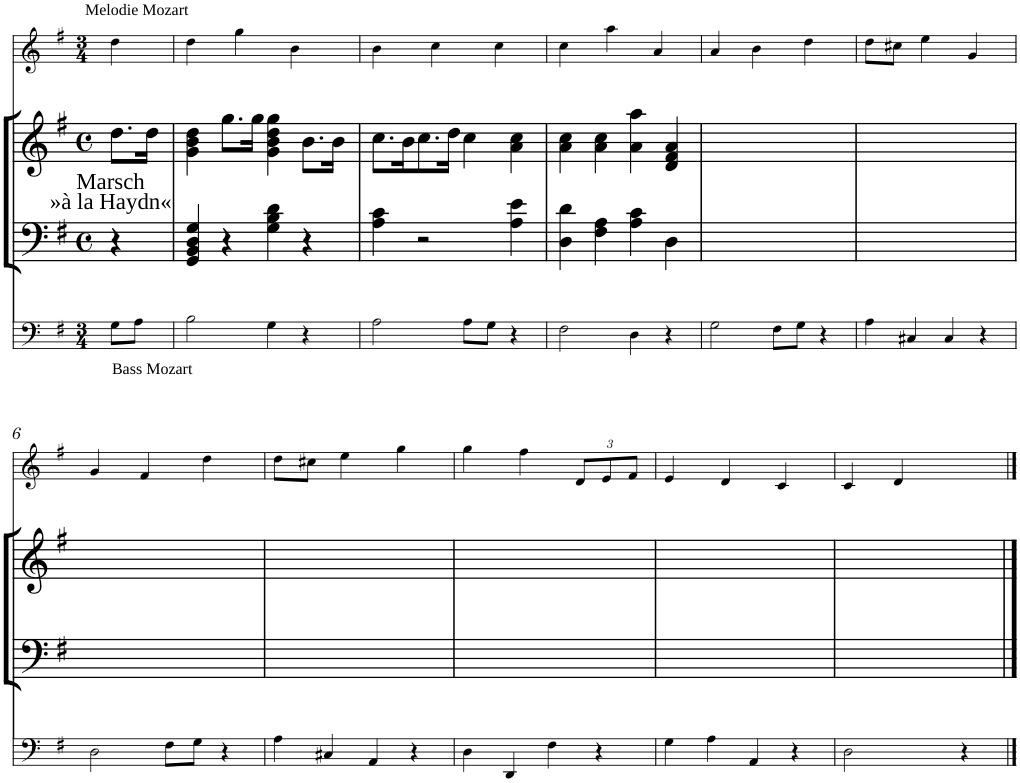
**kern	**kern	**kern	**kern
*part4	*part3	*part2	*part1
*staff4	*staff3	*staff2	*staff1
*I"Midi_2	*I"Midi_2	*I"Midi_2	*I"Midi_2
*stria5	*	*	*stria5
*clefF4	*clefF4	*clefG2	*clefG2
*k[f#]	*k[f#]	*k[f#]	*k[f#]
*G:	*G:	*G:	*G:
*M3/4	*M4/4	*M4/4	*M3/4
=	=	=	=
!	!	!	!LO:TX:a:t=Melodie Mozart
!	!	!LO:TX:b:t=Marsch	!
!	!	!LO:TX:b:t=»à la Haydn«	!
!LO:TX:b:t=Bass Mozart	!	!	!
8G\L	4r	8.dd\L	4dd\
8A\J	.	.	.
.	.	16dd\Jk	.
=1	=1	=1	=1
2B\	4GG/ 4BB/ 4D/ 4G/	4g\ 4b\ 4dd\	4dd\
.	4r	8.gg\L	4gg\
.	.	16gg\Jk	.
4G\	4G\ 4B\ 4d\	4g\ 4b\ 4dd\ 4gg\	4b\
4r	4r	8.b\L	4ryy
.	.	16b\Jk	.
=2	=2	=2	=2
2A\	4A\ 4c\	8.cc\L	4b\
.	.	16b\K	.
.	2r	8.cc\	4cc\
.	.	16dd\Jk	.
8A\L	.	4cc\	4cc\
8G\J	.	.	.
4r	4A\ 4e\	4a\ 4cc\	4ryy
=3	=3	=3	=3
2F#\	4D\ 4d\	4a\ 4cc\	4cc\
.	4F#\ 4A\	4a\ 4cc\	4aa\
4D\	4A\ 4c\	4a\ 4aa\	4a/
4r	4D\	4d/ 4f#/ 4a/	4ryy
=4	=4	=4	=4
2G\	1ryy	1ryy	4a/
.	.	.	4b\
8F#\L	.	.	4dd\
8G\J	.	.	.
4r	.	.	4ryy
=5	=5	=5	=5
4A\	1ryy	1ryy	8dd\L
.	.	.	8cc#X\J
4C#X/	.	.	4ee\
4C#/	.	.	4g/
4r	.	.	4ryy
!!LO:LB:g=z
=6	=6	=6	=6
2D\	1ryy	1ryy	4g/
.	.	.	4f#/
8F#\L	.	.	4dd\
8G\J	.	.	.
4r	.	.	4ryy
=7	=7	=7	=7
4A\	1ryy	1ryy	8dd\L
.	.	.	8cc#X\J
4C#X/	.	.	4ee\
4AA/	.	.	4gg\
4r	.	.	4ryy
=8	=8	=8	=8
4D\	1ryy	1ryy	4gg\
4DD/	.	.	4ff#\
*	*	*	*Xbrackettup
4F#\	.	.	12d/L
.	.	.	12e/
.	.	.	12f#/J
4r	.	.	4ryy
=9	=9	=9	=9
4G\	1ryy	1ryy	4e/
4A\	.	.	4d/
4AA/	.	.	4c/
4r	.	.	4ryy
=10	=10	=10	=10
2D\	1ryy	1ryy	4c/
.	.	.	4d/
4ryy	.	.	4ryy
4r	.	.	4ryy
==	==	==	==
*-	*-	*-	*-
